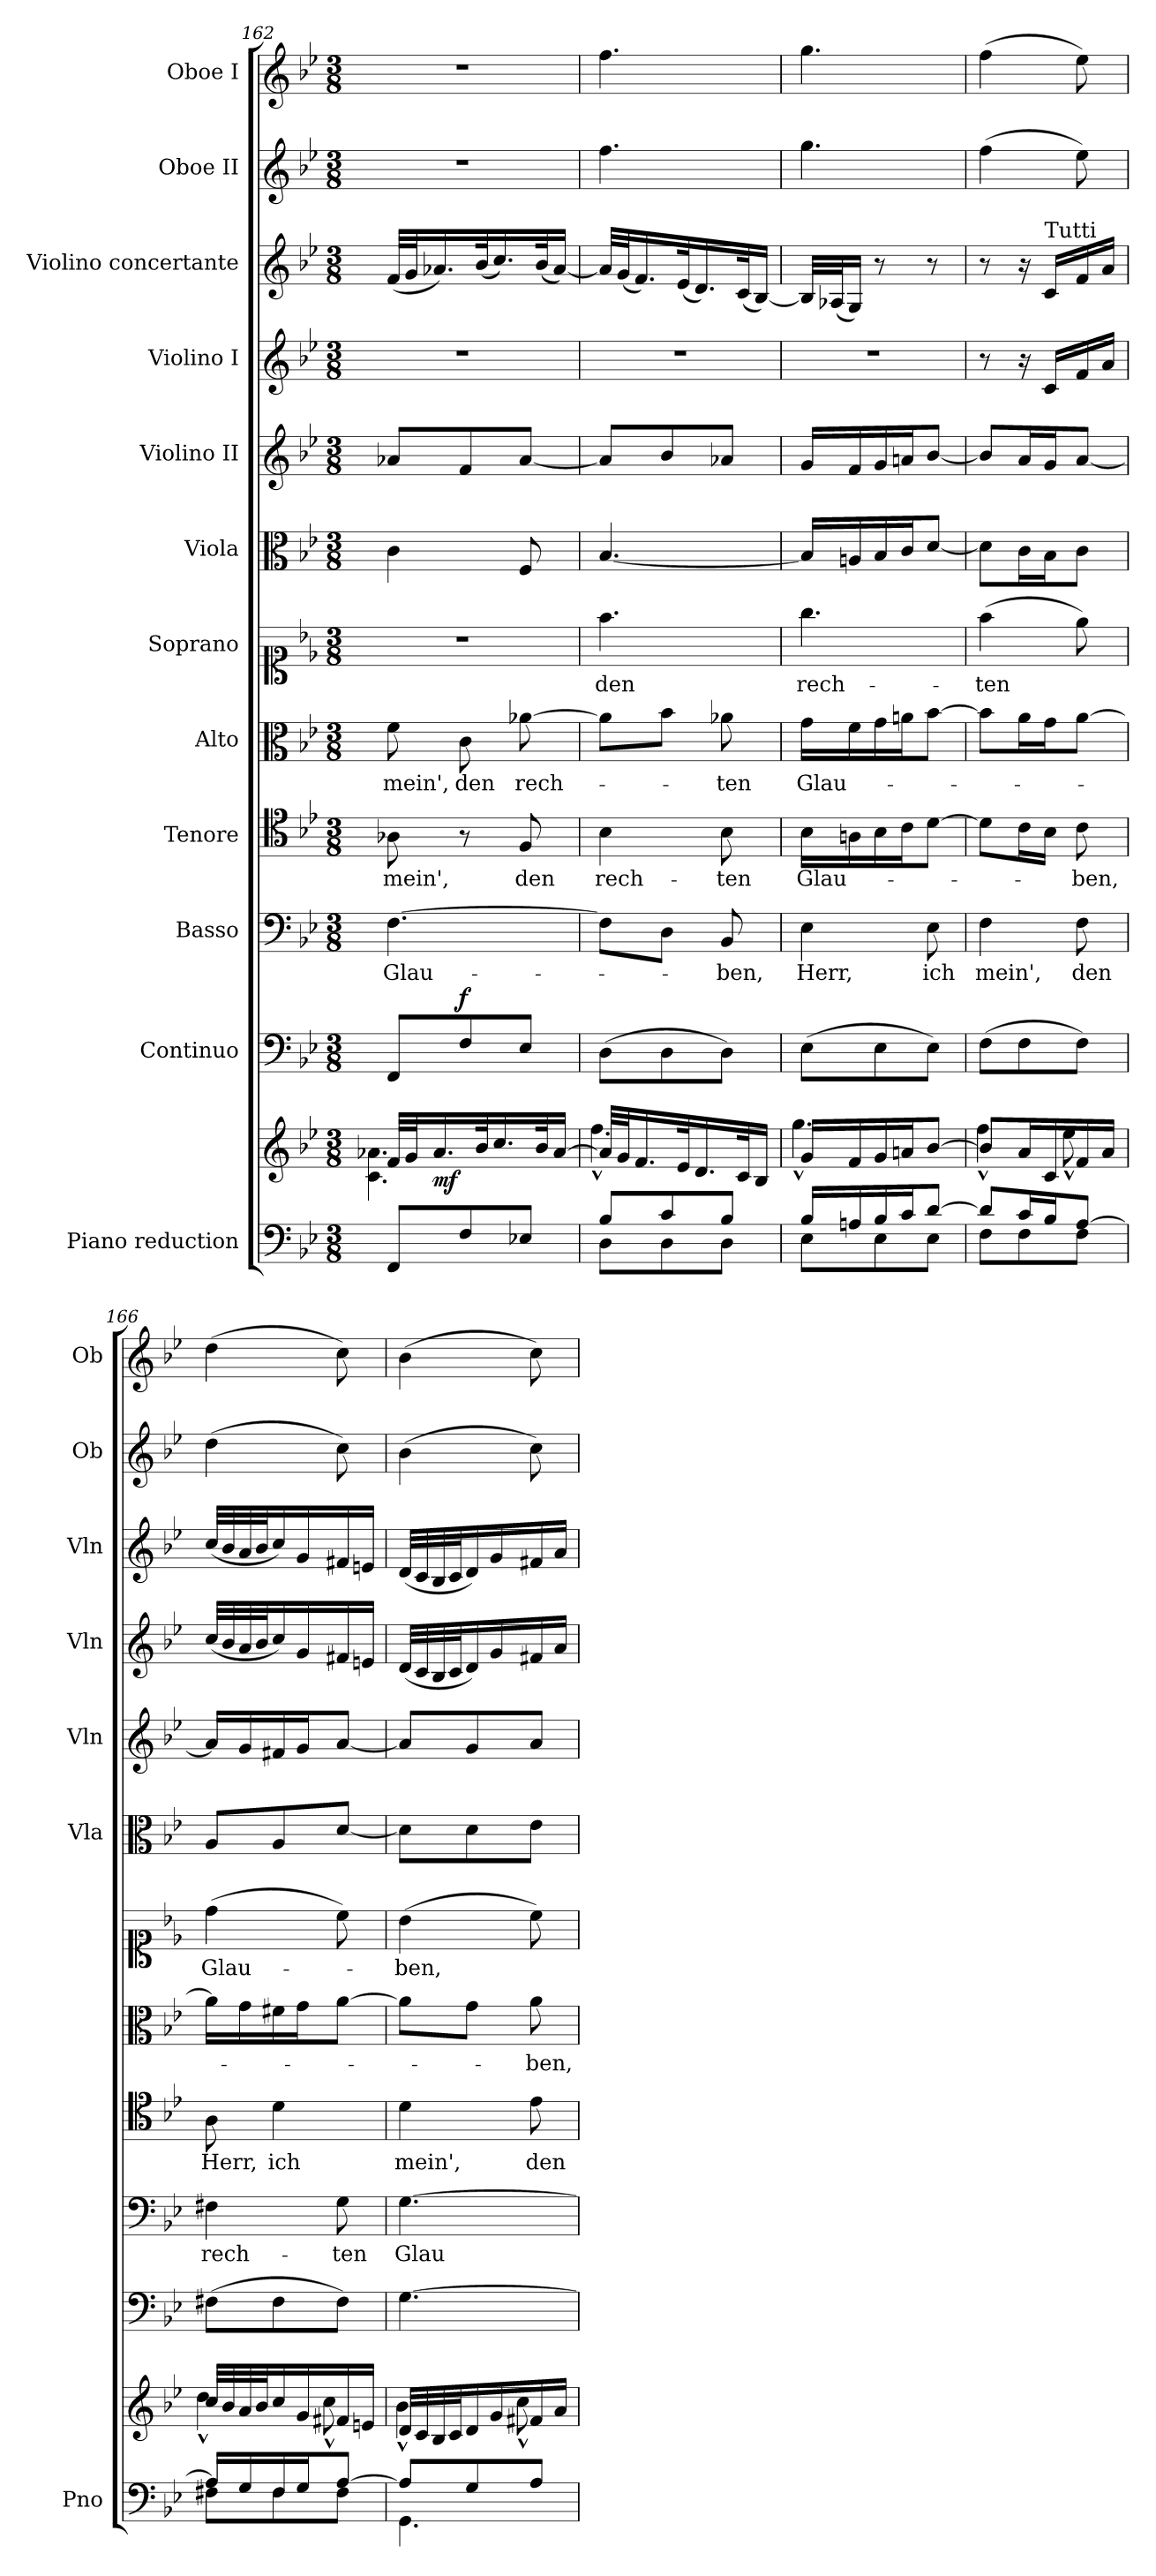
**kern	**kern	**dynam	**kern	**dynam	**kern	**text	**kern	**text	**kern	**text	**kern	**text	**kern	**kern	**kern	**kern	**kern	**kern
*part12	*part12	*part12	*part11	*part11	*part10	*part10	*part9	*part9	*part8	*part8	*part7	*part7	*part6	*part5	*part4	*part3	*part2	*part1
*staff13	*staff12	*staff12/13	*staff11	*staff11	*staff10	*staff10	*staff9	*staff9	*staff8	*staff8	*staff7	*staff7	*staff6	*staff5	*staff4	*staff3	*staff2	*staff1
*I"Piano reduction	*	*	*I"Continuo	*	*I"Basso	*	*I"Tenore	*	*I"Alto	*	*I"Soprano	*	*I"Viola	*I"Violino II	*I"Violino I	*I"Violino concertante	*I"Oboe II	*I"Oboe I
*I'Pno	*	*	*	*	*	*	*	*	*	*	*	*	*I'Vla	*I'Vln	*I'Vln	*I'Vln	*I'Ob	*I'Ob
*clefF4	*clefG2	*	*clefF4	*	*clefF4	*	*clefC4	*	*clefC3	*	*clefC1	*	*clefC3	*clefG2	*clefG2	*clefG2	*clefG2	*clefG2
*k[b-e-]	*k[b-e-]	*	*k[b-e-]	*	*k[b-e-]	*	*k[b-e-]	*	*k[b-e-]	*	*k[b-e-]	*	*k[b-e-]	*k[b-e-]	*k[b-e-]	*k[b-e-]	*k[b-e-]	*k[b-e-]
*M3/8	*M3/8	*	*M3/8	*	*M3/8	*	*M3/8	*	*M3/8	*	*M3/8	*	*M3/8	*M3/8	*M3/8	*M3/8	*M3/8	*M3/8
=162	=162	=162	=162	=162	=162	=162	=162	=162	=162	=162	=162	=162	=162	=162	=162	=162	=162	=162
*	*^	*	*	*	*	*	*	*	*	*	*	*	*	*	*	*	*	*
!	!	!	!	!	!	!	!LO:LY:b	!	!LO:LY:b	!	!LO:LY:b	!	!	!	!	!	!	!	!
8FF/L	32f/LLL	4.c\ 4.a-X\	.	8FF/L	.	[4.F\	Glau-	8A-X\	mein',	8f\	mein',	4.r	.	4c\	8a-X/L	4.r	(<32f/LLL	4.r	4.r
.	32g/J	.	.	.	.	.	.	.	.	.	.	.	.	.	.	.	32g/J	.	.
!	!	!	!LO:DY:b	!	!	!	!	!	!	!	!	!	!	!	!	!	!	!	!
.	16.a-/	.	mf	.	.	.	.	.	.	.	.	.	.	.	.	.	16.a-X/)	.	.
!	!	!	!	!	!LO:DY:a	!	!	!	!	!	!LO:LY:b	!	!	!	!	!	!	!	!
8F/	.	.	.	8F/	f	.	.	8r	.	8c\	den	.	.	.	8f/	.	.	.	.
.	32b-/K	.	.	.	.	.	.	.	.	.	.	.	.	.	.	.	(<32b-/K	.	.
.	16.cc/	.	.	.	.	.	.	.	.	.	.	.	.	.	.	.	16.cc/)	.	.
!	!	!	!	!	!	!	!	!	!LO:LY:b	!	!LO:LY:b	!	!	!	!	!	!	!	!
8E-X/J	.	.	.	8E-/J	.	.	.	8F/	den	[8a-X\	rech-	.	.	8F/	[8a-/J	.	.	.	.
.	32b-/K	.	.	.	.	.	.	.	.	.	.	.	.	.	.	.	(<32b-/K	.	.
.	[16a-/JJ	.	.	.	.	.	.	.	.	.	.	.	.	.	.	.	[16a-/JJ)	.	.
!!LO:PB:g=z
=163	=163	=163	=163	=163	=163	=163	=163	=163	=163	=163	=163	=163	=163	=163	=163	=163	=163	=163	=163
*^	*	*	*	*	*	*	*	*	*	*	*	*	*	*	*	*	*	*	*
!	!	!	!	!	!	!	!	!	!	!LO:LY:b	!	!	!	!LO:LY:b	!	!	!	!	!	!
8B-/L	8D\L	32a-/LLL]	4.ff^^\	.	(>8D\L	.	8F\L]	.	4B-\	rech-	8a-\L]	.	4.ff\	den	[4.B-/	8a-/L]	4.r	32a-/LLL]	4.ff\	4.ff\
.	.	32g/J	.	.	.	.	.	.	.	.	.	.	.	.	.	.	.	(<32g/J	.	.
.	.	16.f/	.	.	.	.	.	.	.	.	.	.	.	.	.	.	.	16.f/)	.	.
8c/	8D\	.	.	.	8D\	.	8D\J	.	.	.	8b-\J	.	.	.	.	8b-/	.	.	.	.
.	.	32e-/K	.	.	.	.	.	.	.	.	.	.	.	.	.	.	.	(<32e-/K	.	.
.	.	16.d/	.	.	.	.	.	.	.	.	.	.	.	.	.	.	.	16.d/)	.	.
!	!	!	!	!	!	!	!	!LO:LY:b	!	!LO:LY:b	!	!LO:LY:b	!	!	!	!	!	!	!	!
8B-/J	8D\J	.	.	.	8D\J)	.	8BB-/	-ben,	8B-\	-ten	8a-X\	-ten	.	.	.	8a-X/J	.	.	.	.
.	.	32c/K	.	.	.	.	.	.	.	.	.	.	.	.	.	.	.	(<32c/K	.	.
.	.	16B-/JJ	.	.	.	.	.	.	.	.	.	.	.	.	.	.	.	[16B-/JJ)	.	.
=164	=164	=164	=164	=164	=164	=164	=164	=164	=164	=164	=164	=164	=164	=164	=164	=164	=164	=164	=164	=164
!	!	!	!	!	!	!	!	!LO:LY:b	!	!LO:LY:b	!	!LO:LY:b	!	!LO:LY:b	!	!	!	!	!	!
16B-/LL	8E-\L	16g/LL	4.gg^^\	.	(>8E-\L	.	4E-\	Herr,	16B-\LL	Glau-	16g\LL	Glau-	4.gg\	rech-	16B-/LL]	16g/LL	4.r	32B-/LLL]	4.gg\	4.gg\
.	.	.	.	.	.	.	.	.	.	.	.	.	.	.	.	.	.	(<32A-X/J	.	.
16An/	.	16f/	.	.	.	.	.	.	16An\	.	16f\	.	.	.	16An/	16f/	.	16G/JJ)	.	.
16B-/	8E-\	16g/	.	.	8E-\	.	.	.	16B-\	.	16g\	.	.	.	16B-/	16g/	.	8r	.	.
16c/J	.	16an/J	.	.	.	.	.	.	16c\J	.	16an\J	.	.	.	16c/J	16an/J	.	.	.	.
!	!	!	!	!	!	!	!	!LO:LY:b	!	!	!	!	!	!	!	!	!	!	!	!
[8d/J	8E-\J	[8b-/J	.	.	8E-\J)	.	8E-\	ich	[8d\J	.	[8b-\J	.	.	.	[8d/J	[8b-/J	.	8r	.	.
=165	=165	=165	=165	=165	=165	=165	=165	=165	=165	=165	=165	=165	=165	=165	=165	=165	=165	=165	=165	=165
!	!	!	!	!	!	!	!	!LO:LY:b	!	!	!	!	!	!LO:LY:b	!	!	!	!	!	!
8d/L]	8F\L	8b-/L]	4ff^^\	.	(>8F\L	.	4F\	mein',	8d\L]	.	8b-\L]	.	(>4ff\	-ten	8d\L]	8b-/L]	8r	8r	(>4ff\	(>4ff\
16c/L	8F\	16a/L	.	.	8F\	.	.	.	16c\L	.	16a\L	.	.	.	16c\L	16a/L	16r	16r	.	.
!	!	!	!	!	!	!	!	!	!	!	!	!	!	!	!	!	!	!LO:TX:a:t=Tutti	!	!
16B-/J	.	16c/	.	.	.	.	.	.	16B-\JJ	.	16g\J	.	.	.	16B-\J	16g/J	16c/LL	16c/LL	.	.
!	!	!	!	!	!	!	!	!LO:LY:b	!	!LO:LY:b	!	!	!	!	!	!	!	!	!	!
[8A/J	8F\J	16f/	8ee-^^\	.	8F\J)	.	8F\	den	8c\	-ben,	[8a\J	.	8ee-\)	.	8c\J	[8a/J	16f/	16f/	8ee-\)	8ee-\)
.	.	16a/JJ	.	.	.	.	.	.	.	.	.	.	.	.	.	.	16a/JJ	16a/JJ	.	.
=166	=166	=166	=166	=166	=166	=166	=166	=166	=166	=166	=166	=166	=166	=166	=166	=166	=166	=166	=166	=166
!	!	!	!	!	!	!	!	!LO:LY:b	!	!LO:LY:b	!	!	!	!LO:LY:b	!	!	!	!	!	!
16A/LL]	8F#X\L	32cc/LLL	4dd^^\	.	(>8F#X\L	.	4F#X\	rech-	8A\	Herr,	16a\LL]	.	(>4dd\	Glau-	8A/L	16a/LL]	(<32cc/LLL	(<32cc/LLL	(>4dd\	(>4dd\
.	.	32b-/	.	.	.	.	.	.	.	.	.	.	.	.	.	.	32b-/	32b-/	.	.
16G/	.	32a/	.	.	.	.	.	.	.	.	16g\	.	.	.	.	16g/	32a/	32a/	.	.
.	.	32b-/J	.	.	.	.	.	.	.	.	.	.	.	.	.	.	32b-/J	32b-/J	.	.
!	!	!	!	!	!	!	!	!	!	!LO:LY:b	!	!	!	!	!	!	!	!	!	!
16F#/	8F#\	16cc/	.	.	8F#\	.	.	.	4d\	ich	16f#X\	.	.	.	8A/	16f#X/	16cc/)	16cc/)	.	.
16G/J	.	16g/	.	.	.	.	.	.	.	.	16g\J	.	.	.	.	16g/J	16g/	16g/	.	.
!	!	!	!	!	!	!	!	!LO:LY:b	!	!	!	!	!	!	!	!	!	!	!	!
[8A/J	8F#\J	16f#X/	8cc^^\	.	8F#\J)	.	8G\	-ten	.	.	[8a\J	.	8cc\)	.	[8d/J	[8a/J	16f#X/	16f#X/	8cc\)	8cc\)
.	.	16en/JJ	.	.	.	.	.	.	.	.	.	.	.	.	.	.	16en/JJ	16en/JJ	.	.
=167	=167	=167	=167	=167	=167	=167	=167	=167	=167	=167	=167	=167	=167	=167	=167	=167	=167	=167	=167	=167
!	!	!	!	!	!	!	!	!LO:LY:b	!	!LO:LY:b	!	!	!	!LO:LY:b	!	!	!	!	!	!
8A/L]	4.GG\	32d/LLL	4b-^^\	.	[4.G\	.	[4.G\	Glau-	4d\	mein',	8a\L]	.	(>4b-\	-ben,	8d\L]	8a/L]	(<32d/LLL	(<32d/LLL	(>4b-\	(>4b-\
.	.	32c/	.	.	.	.	.	.	.	.	.	.	.	.	.	.	32c/	32c/	.	.
.	.	32B-/	.	.	.	.	.	.	.	.	.	.	.	.	.	.	32B-/	32B-/	.	.
.	.	32c/J	.	.	.	.	.	.	.	.	.	.	.	.	.	.	32c/J	32c/J	.	.
8G/	.	16d/	.	.	.	.	.	.	.	.	8g\J	.	.	.	8d\	8g/	16d/)	16d/)	.	.
.	.	16g/	.	.	.	.	.	.	.	.	.	.	.	.	.	.	16g/	16g/	.	.
!	!	!	!	!	!	!	!	!	!	!LO:LY:b	!	!LO:LY:b	!	!	!	!	!	!	!	!
8A/J	.	16f#X/	8cc^^\	.	.	.	.	.	8e-\	den	8a\	-ben,	8cc\)	.	8e-\J	8a/J	16f#X/	16f#X/	8cc\)	8cc\)
.	.	16a/JJ	.	.	.	.	.	.	.	.	.	.	.	.	.	.	16a/JJ	16a/JJ	.	.
*v	*v	*	*	*	*	*	*	*	*	*	*	*	*	*	*	*	*	*	*	*
*	*v	*v	*	*	*	*	*	*	*	*	*	*	*	*	*	*	*	*	*
=	=	=	=	=	=	=	=	=	=	=	=	=	=	=	=	=	=	=
*-	*-	*-	*-	*-	*-	*-	*-	*-	*-	*-	*-	*-	*-	*-	*-	*-	*-	*-
